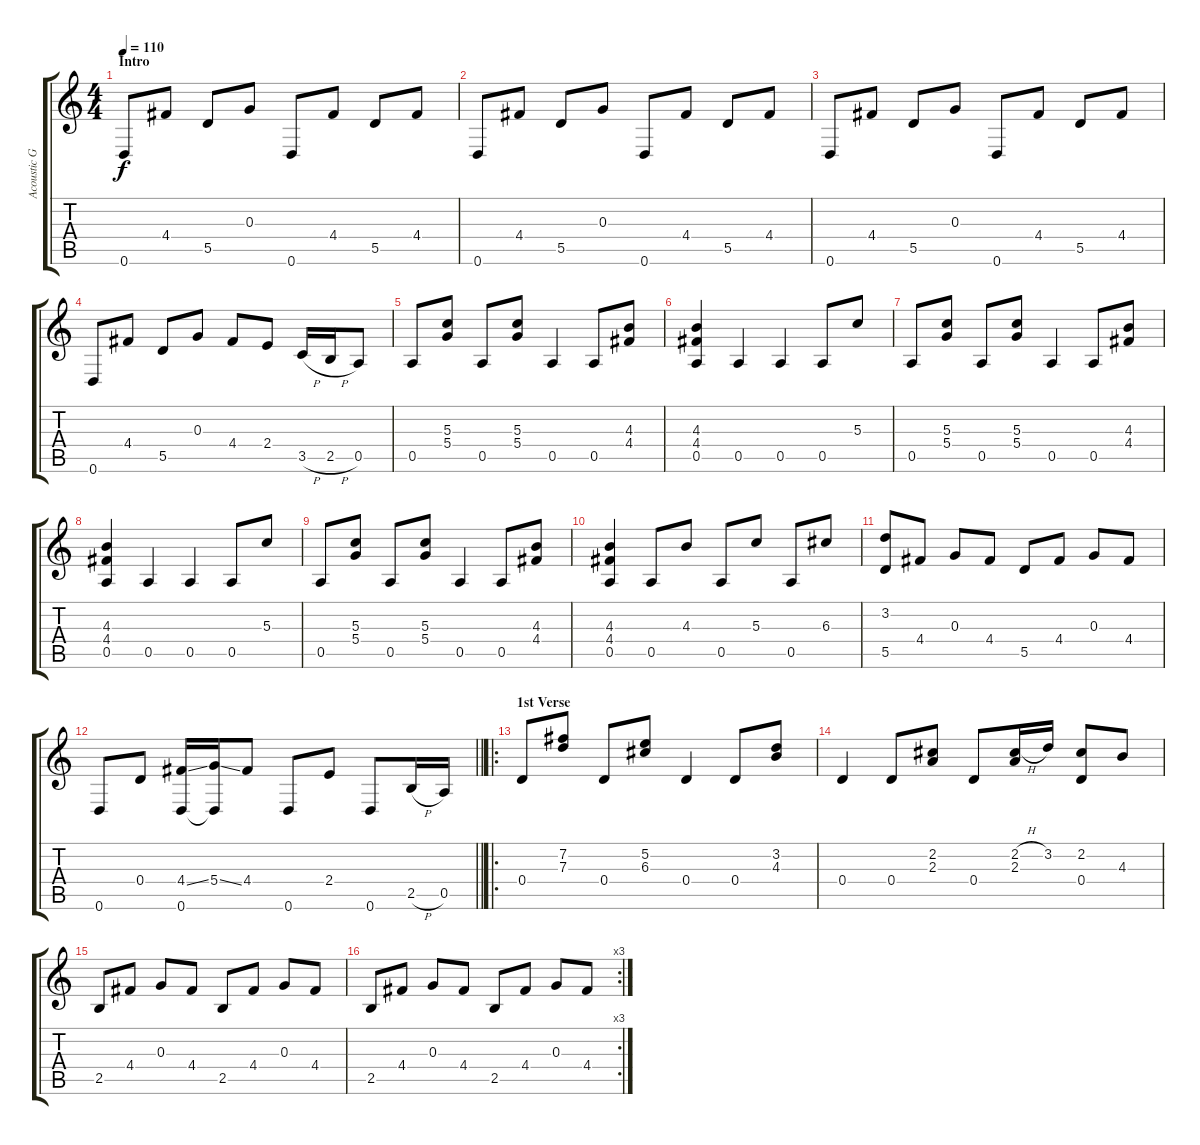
\track ("Acoustic Guitar" "Acoustic G") {instrument acousticguitarsteel}
\staff {score tabs}
\tuning (E4 B3 G3 D3 A2 D2) {hide}
\ts (4 4)
\section ("" "Intro")
\tempo 110
\clef g2
\ks c
0.6.8{dy f instrument acousticguitarsteel} 4.4.8 5.5.8 0.3.8 0.6.8 4.4.8 5.5.8 4.4.8 |
0.6.8 4.4.8 5.5.8 0.3.8 0.6.8 4.4.8 5.5.8 4.4.8 |
0.6.8 4.4.8 5.5.8 0.3.8 0.6.8 4.4.8 5.5.8 4.4.8 |
0.6.8 4.4.8 5.5.8 0.3.8 4.4.8 2.4.8 3.5{h}.16 2.5{h}.16 0.5.8 |
0.5.8 (5.3 5.4).8 0.5.8 (5.3 5.4).8 0.5.4 0.5.8 (4.3 4.4).8 |
(4.3 4.4 0.5).4 0.5.4 0.5.4 0.5.8 5.3.8 |
0.5.8 (5.3 5.4).8 0.5.8 (5.3 5.4).8 0.5.4 0.5.8 (4.3 4.4).8 |
(4.3 4.4 0.5).4 0.5.4 0.5.4 0.5.8 5.3.8 |
0.5.8 (5.3 5.4).8 0.5.8 (5.3 5.4).8 0.5.4 0.5.8 (4.3 4.4).8 |
(4.3 4.4 0.5).4 0.5.8 4.3.8 0.5.8 5.3.8 0.5.8 6.3.8 |
(3.2 5.5).8 4.4.8 0.3.8 4.4.8 5.5.8 4.4.8 0.3.8 4.4.8 |
\barLineRight lightlight
0.6.8 0.4.8 (4.4{ss} 0.6).16 (5.4{ss} 0.6{t}).16 4.4.8 0.6.8 2.4.8 0.6.8 2.5{h}.16 0.5.16 |
\ro
\section ("" "1st Verse")
0.4.8 (7.2 7.3).8 0.4.8 (5.2 6.3).8 0.4.4 0.4.8 (3.2 4.3).8 |
0.4.4 0.4.8 (2.2 2.3).8 0.4.8 (2.2{h} 2.3).16 3.2.16 (2.2 0.4).8 4.3.8 |
2.5.8 4.4.8 0.3.8 4.4.8 2.5.8 4.4.8 0.3.8 4.4.8 |
\rc 3
2.5.8 4.4.8 0.3.8 4.4.8 2.5.8 4.4.8 0.3.8 4.4.8
